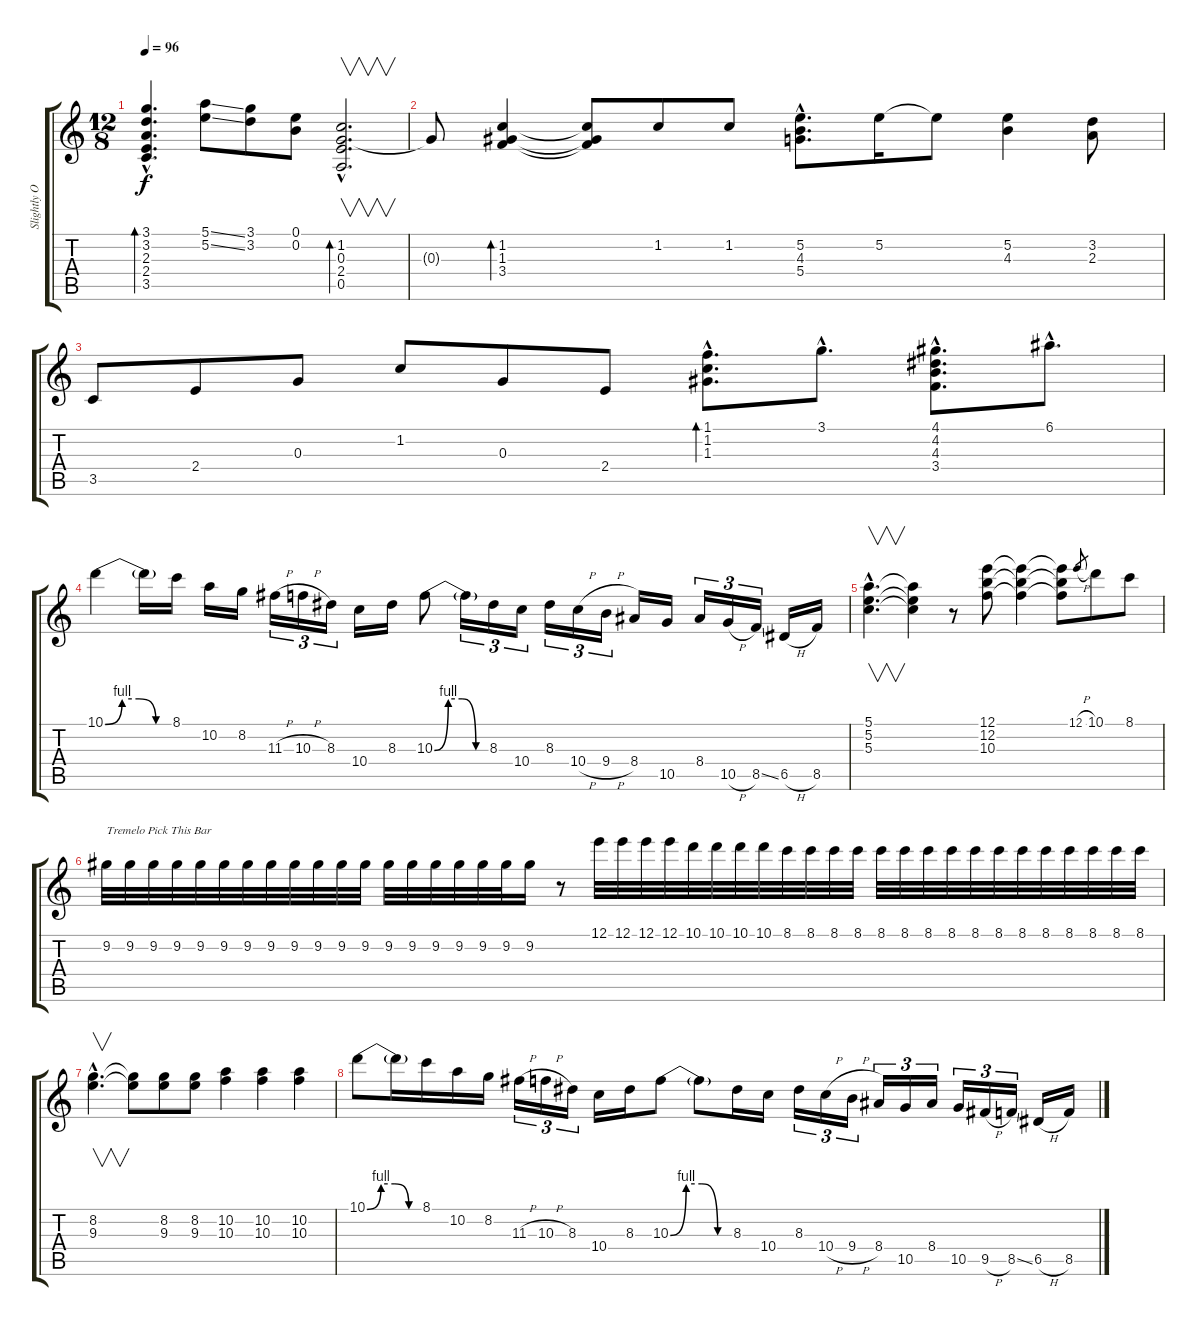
\track ("Slightly Overdriven Guitar" "Slightly O") {instrument overdrivenguitar}
\staff {score tabs}
\tuning (E4 B3 G3 D3 A2 E2) {hide}
\ts (12 8)
\tempo 96
\clef g2
\ks c
(3.1{hac} 3.2{hac} 2.3{hac} 2.4{hac} 3.5{hac}).4{d bd 240 dy f} (5.1{ss} 5.2{ss}).8 (3.1 3.2).8 (0.1 0.2).8 (1.2{hac} 0.3{hac} 2.4{hac} 0.5{hac}).2{v d bd 240} |
0.3{t}.8 (1.2 1.3 3.4).4{bd 240} (1.2{t} 1.3{t} 3.4{t}).8 1.2.8 1.2.8 (5.2{hac} 4.3{hac} 5.4{hac}).8{d} 5.2.16 5.2{t}.8 (5.2 4.3).4 (3.2 2.3).8 |
3.5.8 2.4.8 0.3.8 1.2.8 0.3.8 2.4.8 (1.1{hac} 1.2{hac} 1.3{hac}).8{d bd 240} 3.1{hac}.8{d} (4.1{hac} 4.2{hac} 4.3{hac} 3.4{hac}).8{d} 6.1{hac}.8{d} |
10.1{be (custom 0 0 15 4 30 4 45 0 60 0)}.4 10.1{t}.16 8.1.16 10.2.16 8.2.16 11.3{h}.16{tu (3 2)} 10.3{h}.16{tu (3 2)} 8.3.16{tu (3 2)} 10.4.16 8.3.16 10.3{be (custom 0 0 15 4 30 4 45 0 60 0)}.8 10.3{t}.16{tu (3 2)} 8.3.16{tu (3 2)} 10.4.16{tu (3 2)} 8.3.16{tu (3 2)} 10.4{h}.16{tu (3 2)} 9.4{h}.16{tu (3 2)} 8.4.16 10.5.16 8.4.16{tu (3 2)} 10.5{h}.16{tu (3 2)} 8.5{ss}.16{tu (3 2)} 6.5{h}.16 8.5.16 |
(5.1{hac} 5.2{hac} 5.3{hac}).4{v d} (5.1{t} 5.2{t} 5.3{t}).4 r.8 (12.1 12.2 10.3).8 (12.1{t} 12.2{t} 10.3{t}).4 (12.1{t} 12.2{t} 10.3{t}).8 12.1{h}.8{gr} 10.1.8 8.1.8 |
9.2.32{txt "Tremelo Pick This Bar"} 9.2.32 9.2.32 9.2.32 9.2.32 9.2.32 9.2.32 9.2.32 9.2.32 9.2.32 9.2.32 9.2.32 9.2.32 9.2.32 9.2.32 9.2.32 9.2.32 9.2.32 9.2.16 r.8 12.1.32 12.1.32 12.1.32 12.1.32 10.1.32 10.1.32 10.1.32 10.1.32 8.1.32 8.1.32 8.1.32 8.1.32 8.1.32 8.1.32 8.1.32 8.1.32 8.1.32 8.1.32 8.1.32 8.1.32 8.1.32 8.1.32 8.1.32 8.1.32 |
(8.2{hac} 9.3{hac}).4{v d} (8.2{t} 9.3{t}).8 (8.2 9.3).8 (8.2 9.3).8 (10.2 10.3).4 (10.2 10.3).4 (10.2 10.3).4 |
10.1{be (custom 0 0 15 4 30 4 45 0 60 0)}.8 10.1{t}.16 8.1.16 10.2.16 8.2.16 11.3{h}.16{tu (3 2)} 10.3{h}.16{tu (3 2)} 8.3.16{tu (3 2)} 10.4.16 8.3.16 10.3{be (custom 0 0 15 4 30 4 45 0 60 0)}.8 10.3{t}.8 8.3.16 10.4.16 8.3.16{tu (3 2)} 10.4{h}.16{tu (3 2)} 9.4{h}.16{tu (3 2)} 8.4.16{tu (3 2)} 10.5.16{tu (3 2)} 8.4.16{tu (3 2)} 10.5.16{tu (3 2)} 9.5{h}.16{tu (3 2)} 8.5{ss}.16{tu (3 2)} 6.5{h}.16 8.5.16
